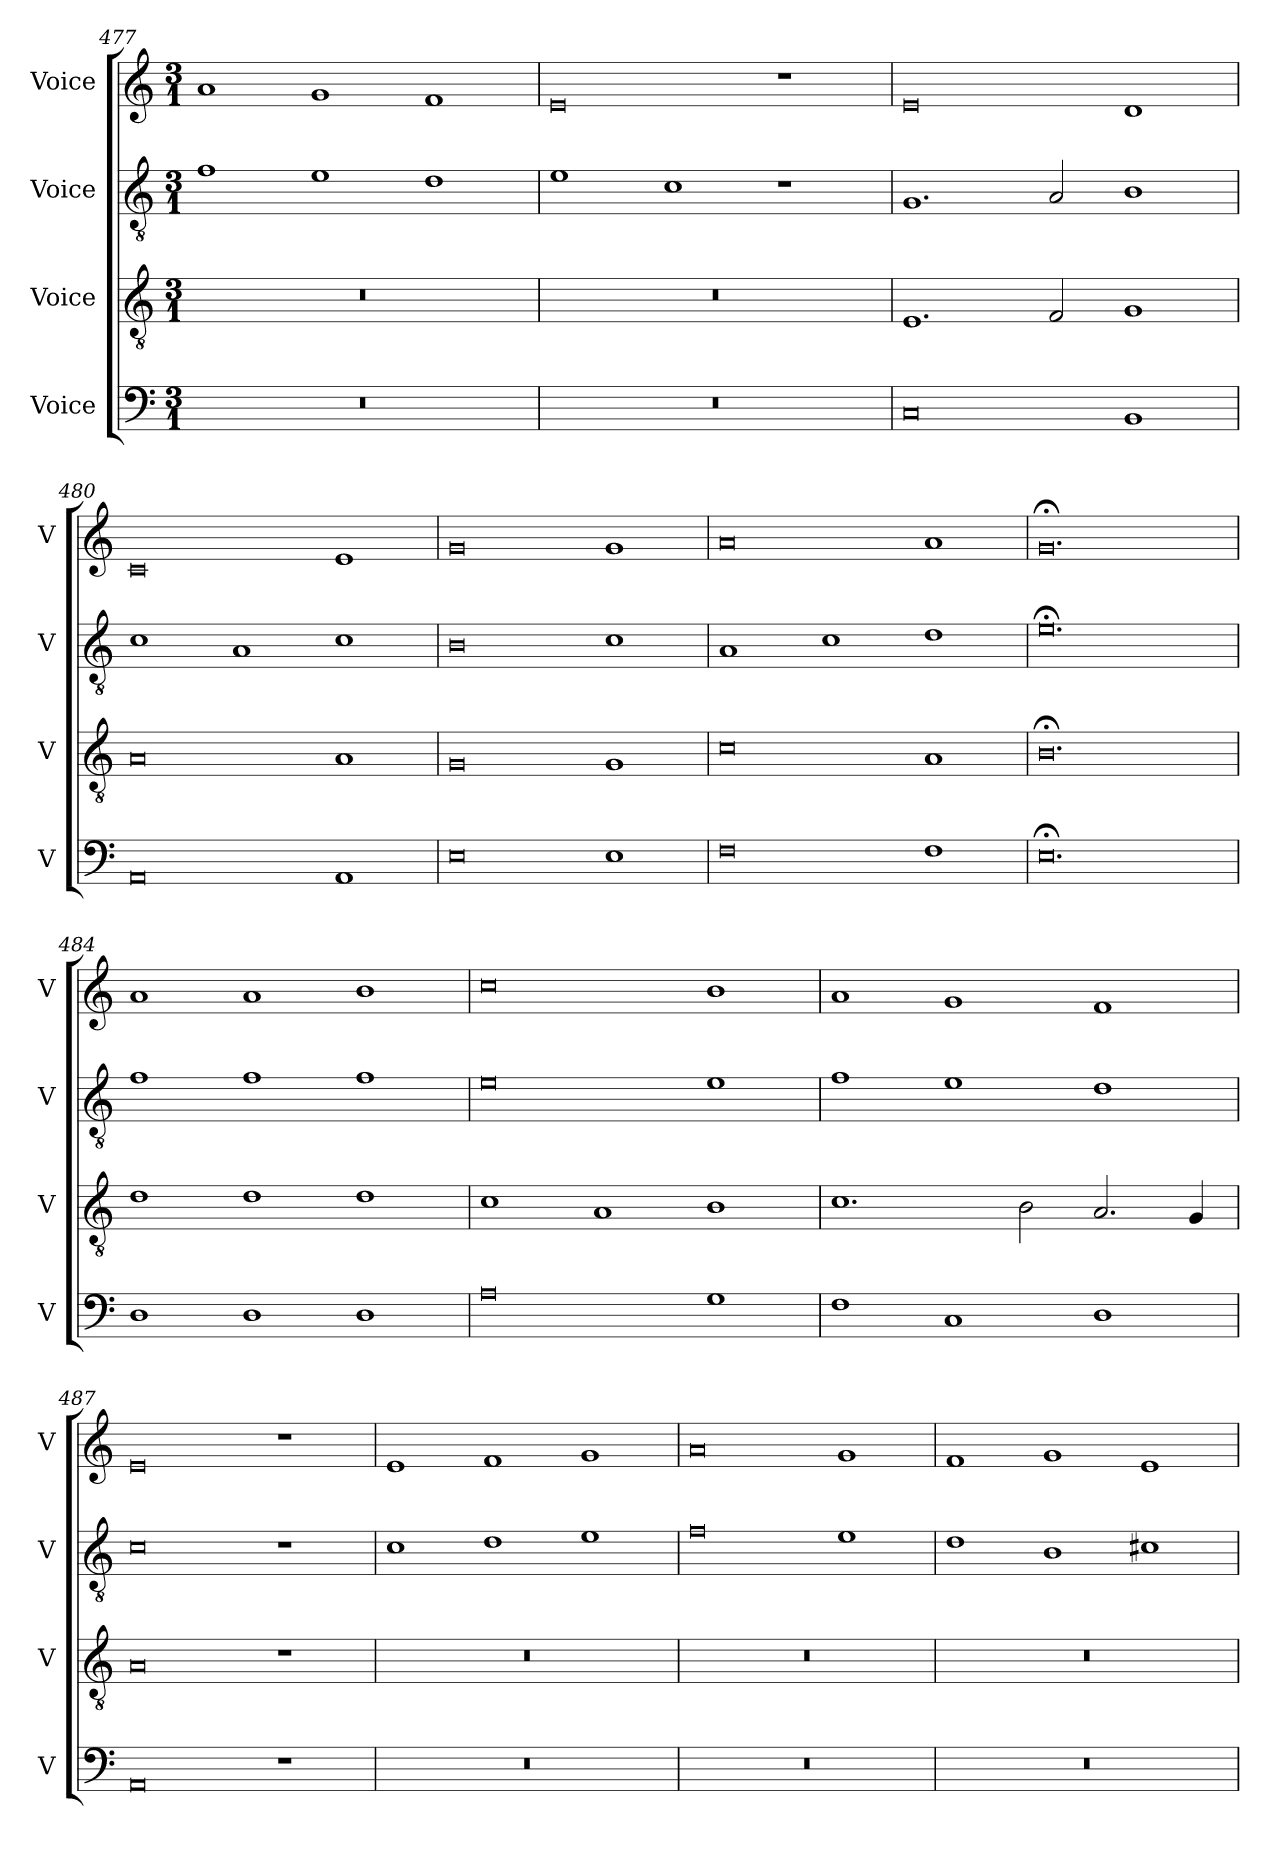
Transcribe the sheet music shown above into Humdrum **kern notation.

**kern	**kern	**kern	**kern
*part4	*part3	*part2	*part1
*staff4	*staff3	*staff2	*staff1
*I"Voice	*I"Voice	*I"Voice	*I"Voice
*I'V	*I'V	*I'V	*I'V
*clefF4	*clefGv2	*clefGv2	*clefG2
*k[]	*k[]	*k[]	*k[]
*M3/1	*M3/1	*M3/1	*M3/1
=477	=477	=477	=477
0.r	0.r	1f	1a
.	.	1e	1g
.	.	1d	1f
=478	=478	=478	=478
0.r	0.r	1e	0e
.	.	1c	.
.	.	1r	1r
=479	=479	=479	=479
0C	1.E	1.G	0e
.	2F/	2A/	.
1BB	1G	1B	1d
!!LO:LB:g=z
=480	=480	=480	=480
0AA	0A	1c	0c
.	.	1A	.
1AA	1A	1c	1e
=481	=481	=481	=481
0E	0G	0B	0g
1E	1G	1c	1g
=482	=482	=482	=482
0F	0c	1A	0a
.	.	1c	.
1F	1A	1d	1a
=483	=483	=483	=483
0.E;	0.B;	0.e;	0.g;
=484	=484	=484	=484
1D	1d	1f	1a
1D	1d	1f	1a
1D	1d	1f	1b
=485	=485	=485	=485
0A	1c	0e	0cc
.	1A	.	.
1G	1B	1e	1b
=486	=486	=486	=486
1F	1.c	1f	1a
1C	.	1e	1g
.	2B\	.	.
1D	2.A/	1d	1f
.	4G/	.	.
!!LO:LB:g=z
=487	=487	=487	=487
0AA	0A	0c	0e
1r	1r	1r	1r
=488	=488	=488	=488
0.r	0.r	1c	1e
.	.	1d	1f
.	.	1e	1g
=489	=489	=489	=489
0.r	0.r	0f	0a
.	.	1e	1g
=490	=490	=490	=490
0.r	0.r	1d	1f
.	.	1B	1g
.	.	1c#X	1e
=	=	=	=
*-	*-	*-	*-
